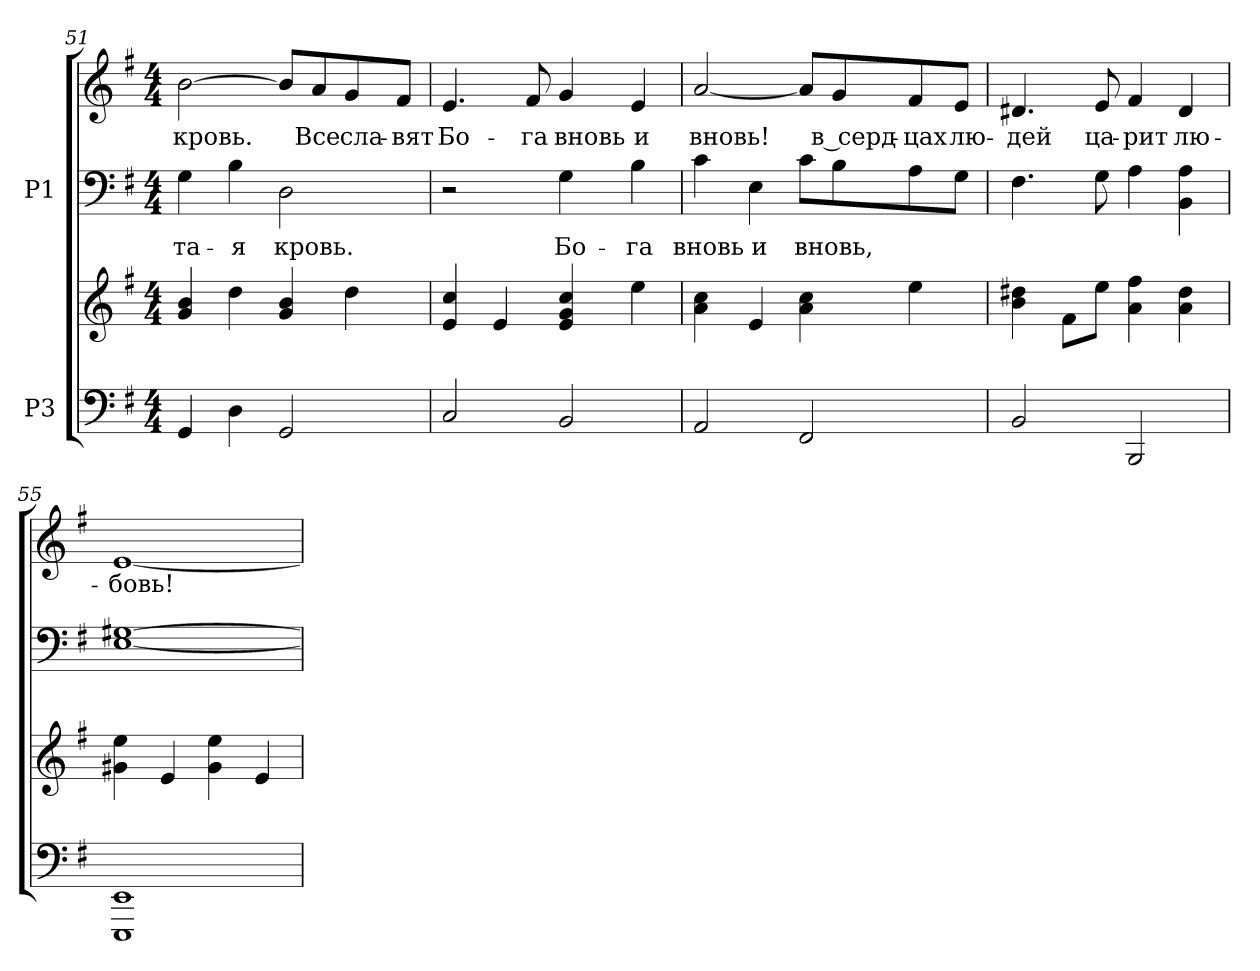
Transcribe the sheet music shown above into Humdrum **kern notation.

**kern	**kern	**kern	**text	**kern	**text
*part2	*part2	*part1	*part1	*part1	*part1
*staff4	*staff3	*staff2	*staff2	*staff1	*staff1
*I"P3	*	*I"P1	*	*	*
*clefF4	*clefG2	*clefF4	*	*clefG2	*
*k[f#]	*k[f#]	*k[f#]	*	*k[f#]	*
*e:	*e:	*e:	*	*e:	*
*M4/4	*M4/4	*M4/4	*	*M4/4	*
=51	=51	=51	=51	=51	=51
!	!	!	!LO:LY:a:color=#000000	!	!
!	!	!	!	!	!LO:LY:b:color=#000000
4GGi/	4gi/ 4bi	4Gi\	-та-	[>2bi\	кровь.
!	!	!	!LO:LY:a:color=#000000	!	!
4Di\	4ddi\	4Bi\	-я	.	.
!	!	!	!LO:LY:a:color=#000000	!	!
2GGi/	4gi/ 4bi	2Di\	кровь.	8bi/L]	.
!	!	!	!	!	!LO:LY:b:color=#000000
.	.	.	.	8ai/	Все
!	!	!	!	!	!LO:LY:b:color=#000000
.	4ddi\	.	.	8gi/	сла-
!	!	!	!	!	!LO:LY:b:color=#000000
.	.	.	.	8f#i/J	-вят
=52	=52	=52	=52	=52	=52
!	!	!	!	!	!LO:LY:b:color=#000000
2Ci/	4ei/ 4cci	2r	.	4.ei/	Бо-
.	4ei/	.	.	.	.
!	!	!	!	!	!LO:LY:b:color=#000000
.	.	.	.	8f#i/	-га
!	!	!	!LO:LY:a:color=#000000	!	!
!	!	!	!	!	!LO:LY:b:color=#000000
2BBi/	4ei/ 4gi 4cci	4Gi\	Бо-	4gi/	вновь
!	!	!	!LO:LY:a:color=#000000	!	!
!	!	!	!	!	!LO:LY:b:color=#000000
.	4eei\	4Bi\	-га	4ei/	и
=53	=53	=53	=53	=53	=53
!	!	!	!LO:LY:a:color=#000000	!	!
!	!	!	!	!	!LO:LY:b:color=#000000
2AAi/	4ai\ 4cci	4ci\	вновь	[<2ai/	вновь!
!	!	!	!LO:LY:a:color=#000000	!	!
.	4ei/	4Ei\	и	.	.
!	!	!	!LO:LY:a:color=#000000	!	!
2FF#i/	4ai\ 4cci	8ci\L	вновь,	8ai/L]	.
!	!	!	!	!	!LO:LY:b:color=#000000
.	.	8Bi\	.	8gi/	в серд-
!	!	!	!	!	!LO:LY:b:color=#000000
.	4eei\	8Ai\	.	8f#i/	-цах
!	!	!	!	!	!LO:LY:b:color=#000000
.	.	8Gi\J	.	8ei/J	лю-
!!LO:LB:g=z
=54	=54	=54	=54	=54	=54
!	!	!	!	!	!LO:LY:b:color=#000000
2BBi/	4bi\ 4dd#Xi	4.F#i\	.	4.d#Xi/	-дей
.	8f#i\L	.	.	.	.
!	!	!	!	!	!LO:LY:b:color=#000000
.	8eei\J	8Gi\	.	8ei/	ца-
!	!	!	!	!	!LO:LY:b:color=#000000
2BBBi/	4ai\ 4ff#i	4Ai\	.	4f#i/	-рит
!	!	!	!	!	!LO:LY:b:color=#000000
.	4ai\ 4dd#i	4BBi\ 4Ai	.	4d#i/	лю-
=55	=55	=55	=55	=55	=55
!	!	!	!	!	!LO:LY:b:color=#000000
1EEEi 1EEi	4g#Xi\ 4eei	[<1Ei [>1G#Xi	.	[<1ei	-бовь!
.	4ei/	.	.	.	.
.	4g#i\ 4eei	.	.	.	.
.	4ei/	.	.	.	.
=	=	=	=	=	=
*-	*-	*-	*-	*-	*-
